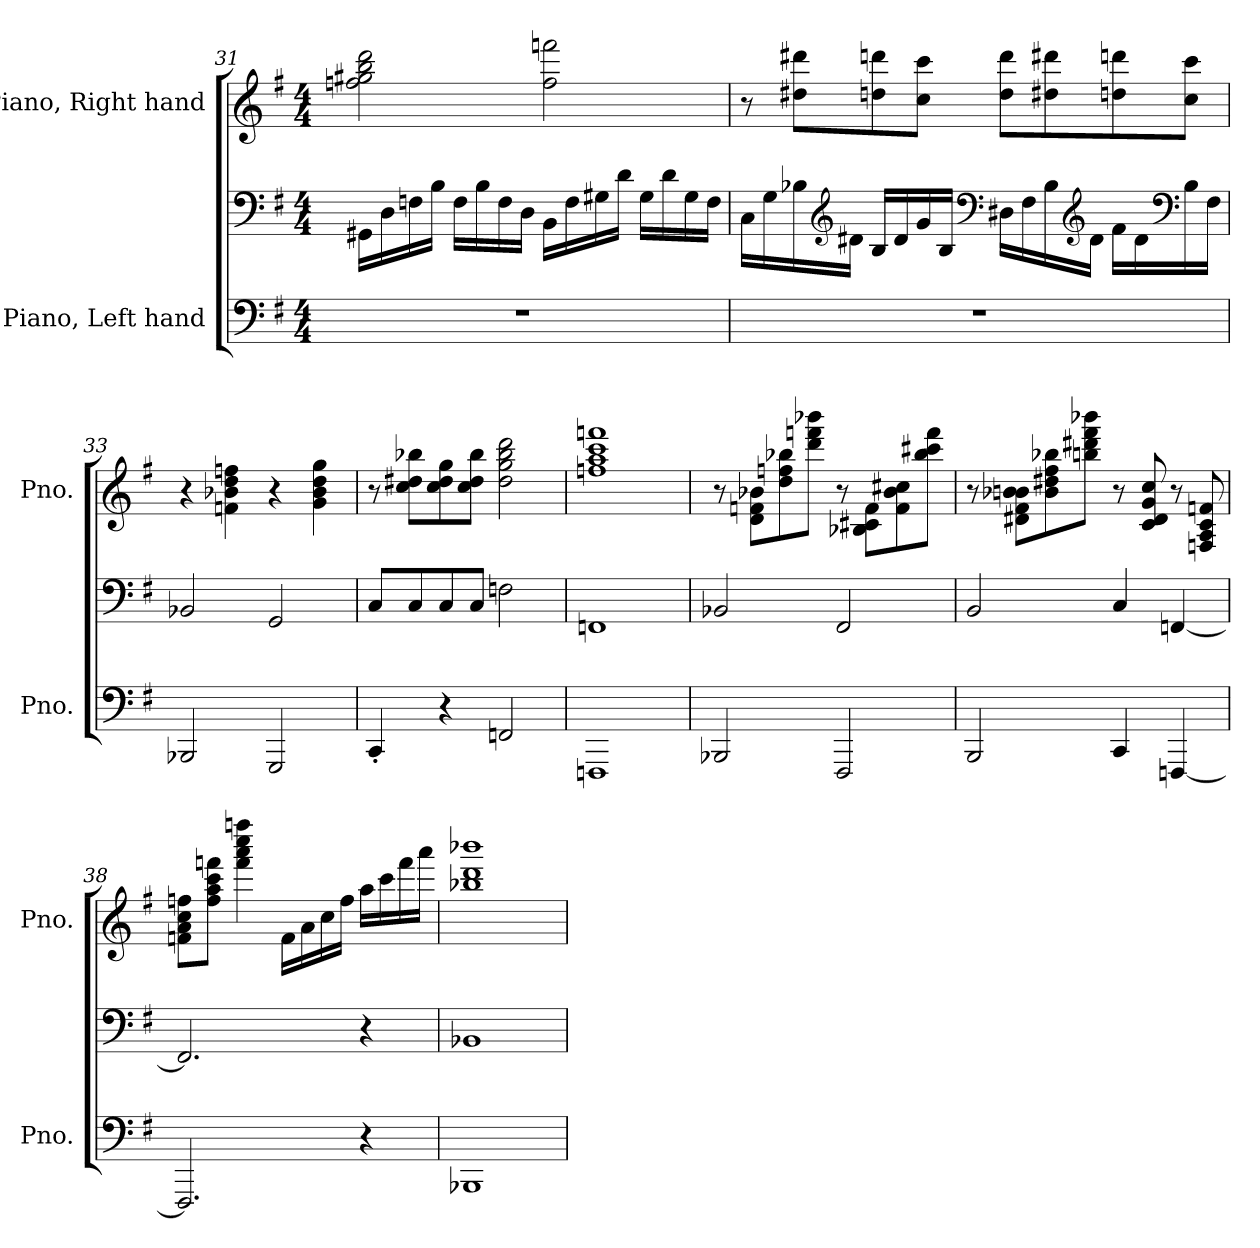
**kern	**kern	**kern
*part2	*part2	*part1
*staff3	*staff2	*staff1
*I"Piano, Left hand	*	*I"Piano, Right hand
*I'Pno.	*	*I'Pno.
!!LO:LB:g=z
*clefF4	*clefF4	*clefG2
*k[f#]	*k[f#]	*k[f#]
*M4/4	*M4/4	*M4/4
=31	=31	=31
1r	16GG#X\LL	2ffn\ 2gg#X\ 2bb\ 2ddd\
.	16D\	.
.	16Fn\	.
.	16B\JJ	.
.	16F\LL	.
.	16B\	.
.	16F\	.
.	16D\JJ	.
.	16BB\LL	2ff\ 2fffn\
.	16F\	.
.	16G#X\	.
.	16d\JJ	.
.	16G#\LL	.
.	16d\	.
.	16G#\	.
.	16F\JJ	.
!!LO:LB:g=z
=32	=32	=32
1r	16C\LL	8r
.	16G\	.
.	16B-X\	8dd#X\ 8ddd#X\L
*	*clefG2	*
.	16d#X\JJ	.
.	16B-/LL	8ddn\ 8dddn\
.	16d#/	.
.	16g/	8cc\ 8ccc\J
.	16B-/JJ	.
*	*clefF4	*
.	16D#X\LL	8dd\ 8ddd\L
.	16F#\	.
.	16B-\	8dd#X\ 8ddd#X\
*	*clefG2	*
.	16d#\JJ	.
.	16f#\LL	8ddn\ 8dddn\
.	16d#\	.
*	*clefF4	*
.	16B-\	8cc\ 8ccc\J
.	16F#\JJ	.
=33	=33	=33
2BBB-X/	2BB-X/	4r
.	.	4fn\ 4b-X\ 4dd\ 4ffn\
2GGG/	2GG/	4r
.	.	4g\ 4b-\ 4dd\ 4gg\
=34	=34	=34
4CC'/	8C/L	8r
.	8C/	8cc\ 8dd#X\ 8bb-X\L
4r	8C/	8cc\ 8dd#\ 8gg\
.	8C/J	8cc\ 8dd#\ 8bb-\J
2FFn/	2Fn\	2dd#\ 2gg\ 2bb-\ 2ddd\
=35	=35	=35
1FFFn	1FFn	1ffn 1aa 1ccc 1fffn
!!LO:PB:g=z
=36	=36	=36
2BBB-X/	2BB-X/	8r
.	.	8d\ 8fn\ 8b-X\L
.	.	8dd\ 8ffn\ 8bb-X\
.	.	8ddd\ 8fffn\ 8bbb-X\J
2FFF#/	2FF#/	8r
.	.	8B-X\ 8c#X\ 8f\L
.	.	8f\ 8b-\ 8cc#X\
.	.	8bb-\ 8ccc#X\ 8fff\J
=37	=37	=37
2BBB/	2BB/	8r
.	.	8d#X\ 8f#\ 8b-X\ 8bn\L
.	.	8b\ 8dd#X\ 8ff#\ 8bb-X\
.	.	8bbn\ 8ddd#X\ 8fff#\ 8bbb-X\J
4CC/	4C/	8r
.	.	8c/ 8d#/ 8g/ 8cc/
[4FFFn/	[4FFn/	8r
.	.	8Fn/ 8A/ 8c/ 8fn/
!!LO:LB:g=z
=38	=38	=38
2.FFF/]	2.FF/]	8fn\ 8a\ 8cc\ 8ffn\L
.	.	8ff\ 8aa\ 8ccc\ 8fffn\J
.	.	4fff\ 4aaa\ 4cccc\ 4ffffn\
.	.	16f\LL
.	.	16a\
.	.	16cc\
.	.	16ff\JJ
4r	4r	16aa\LL
.	.	16ccc\
.	.	16fff\
.	.	16aaa\JJ
=39	=39	=39
1BBB-X	1BB-X	1bb-X 1ddd 1bbb-X
=	=	=
*-	*-	*-
